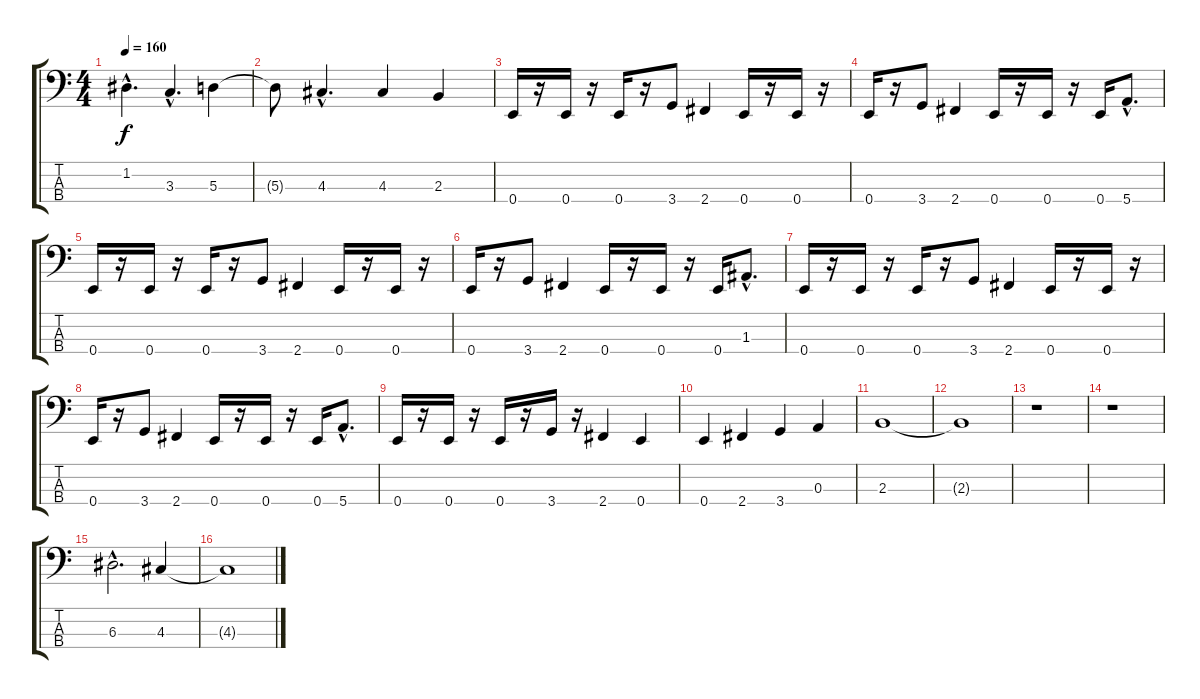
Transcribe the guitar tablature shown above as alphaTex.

\track "" {instrument electricbassfinger}
\staff {score tabs}
\tuning (G2 D2 A1 E1) {hide}
\ts (4 4)
\tempo 160
\clef f4
\ks c
1.2{hac}.4{d dy f} 3.3{hac}.4{d} 5.3.4 |
5.3{t}.8 4.3{hac}.4{d} 4.3.4 2.3.4 |
0.4.16 r.16 0.4.16 r.16 0.4.16 r.16 3.4.8 2.4.4 0.4.16 r.16 0.4.16 r.16 |
0.4.16 r.16 3.4.8 2.4.4 0.4.16 r.16 0.4.16 r.16 0.4.16 5.4{hac}.8{d} |
0.4.16 r.16 0.4.16 r.16 0.4.16 r.16 3.4.8 2.4.4 0.4.16 r.16 0.4.16 r.16 |
0.4.16 r.16 3.4.8 2.4.4 0.4.16 r.16 0.4.16 r.16 0.4.16 1.3{hac}.8{d} |
0.4.16 r.16 0.4.16 r.16 0.4.16 r.16 3.4.8 2.4.4 0.4.16 r.16 0.4.16 r.16 |
0.4.16 r.16 3.4.8 2.4.4 0.4.16 r.16 0.4.16 r.16 0.4.16 5.4{hac}.8{d} |
0.4.16 r.16 0.4.16 r.16 0.4.16 r.16 3.4.16 r.16 2.4.4 0.4.4 |
0.4.4 2.4.4 3.4.4 0.3.4 |
2.3.1 |
2.3{t}.1 |
r.1 |
r.1 |
6.3{hac}.2{d} 4.3.4 |
4.3{t}.1
